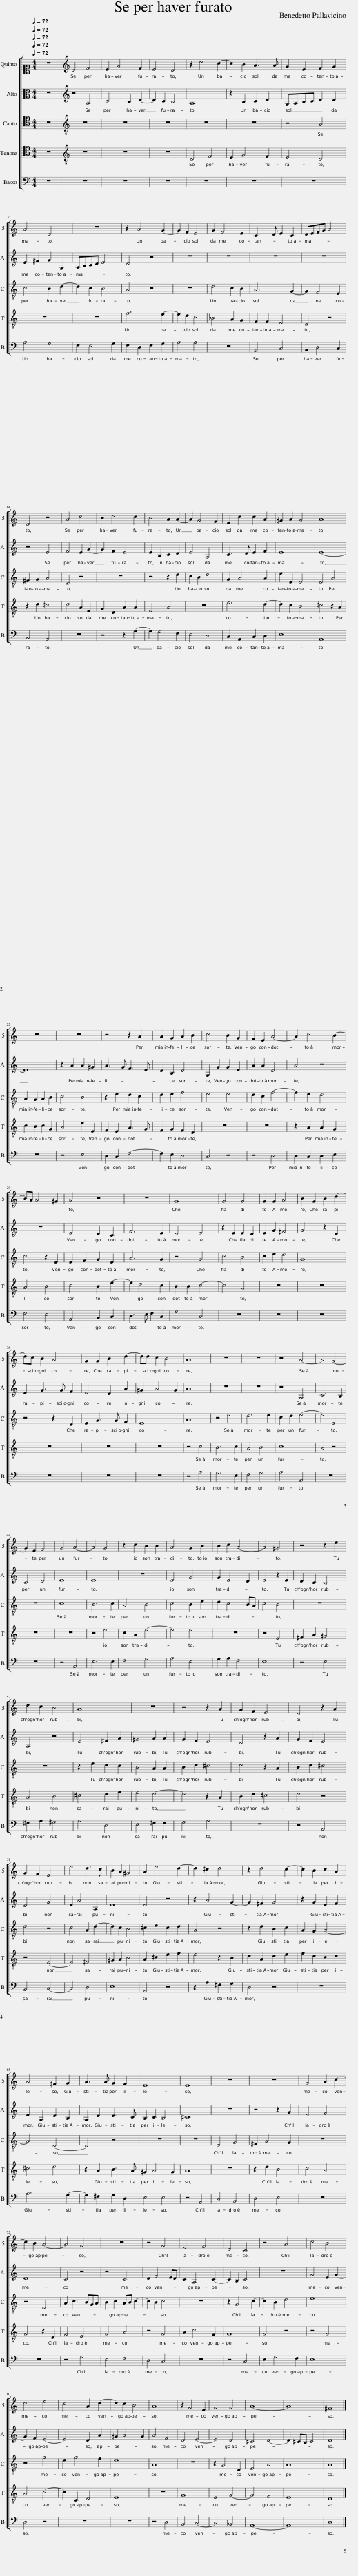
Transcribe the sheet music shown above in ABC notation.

X:1
%%score [ 1 2 [ 3 4 ] 5 ]
L:1/8
Q:1/4=72
M:4/4
I:linebreak $
K:C
V:1 alto1
V:2 alto
V:3 tenor
V:4 tenor
V:5 bass
V:1
 z8 | D4 F4 | E2 G4 F2 | E4 D4 | z2 d4 c2- | %5
 c2 B2 A3 A | G2 E2 F2 G2 |$ A4 D4 | z8 | z2 A4 G2- | %10
 G2 F2 E4 | G2 F4 E2 | C3 D E2 C2 | DEFG A4 |$ D4 z4 | %15
 A4 c4 | B2 d4 c2 | B4 A2 A2- | A2 G4 F2 | E2 c2 c2 A2 | %20
 ^G2 A2 G4 | A8 |$ z8 | z8 | z4 z2 A2 | %25
 A2 G2 A2 B2 | c4 B2 G2 | F2 E2 A4- | A2 c4 B2- |$ BA A4 ^G2 | %30
 A4 z4 | z8 | G8 | G4 G4 | G2 G2 A4 | %35
 B2 G2 B2 d2- |$ dc B2 A4 | G2 G2 B2 d2- | dd c2 B4 | A8 | %40
 z8 | z8 | z4 A4- | A4 G4- |$ G2 E2 F4 | %45
 G4 A4- | A4 G4 | z2 c2 B2 B2 | A4 G2 B2 | B2 c2 A4- | %50
 A4 ^G4 | z4 z2 e2 |$ d2 c2 B4 | A8 | z8 | %55
 z4 z2 A2 | G2 F2 E4 | D4 z2 A2 |$ G2 F2 E4 | e4 d3 c | %60
 B2 A2 ^G4 | A2 e4 d2- | d2 ^c2 d4 | z2 d4 c2- | c2 B2 c2 A2 |$ %65
 A4 ^F2 G2 | A3 A G2 F2 | E8 | E8 | z8 | %70
 z8 | G4 A2 c2- |$ c2 B2 A4- | A4 G4 | z8 | %75
 z4 G4 | E4 F4 | D4 C4 | z4 A4 | c4 B4 |$ %80
 d4 e4 | c4 A2 d2- | d2 c2 B4 | A8 | z2 G4 E2 | %85
 G4 G4 | A8- | A8 | ^F8 |] %89
V:2
 z8 | z4 A,4 | C4 B,2 D2- | D2 C2 B,4 | A,8 | %5
 z2 B,2 C2 D2 | G,A,B,C D2 D2 |$ E2 ^F2 G2 G,2 | A,B,CD E4 | D4 z4 | %10
 z8 | z8 | z8 | z8 |$ z4 E4 | %15
 F4 E2 G2- | G2 F2 E4 | E2 B,2 C2 D2 | E4 A,4 | C3 D E2 F2 | %20
 E8 | E8- |$ E8 | z2 A2 A2 ^G2 | A3 G F3 E | %25
 D2 B,2 D4 | G,2 G2 G2 E2 | A2 A2 D4 | A4 z4 |$ z8 | %30
 E4 D2 C2 | F6 E2 | D4 E4 | z2 E2 E2 D2 | E2 G2 ^F4 | %35
 G4 z2 D2 |$ E2 G3 G F2 | E4 D2 A2 | ^G2 A4 G2 | A8 | %40
 z8 | z8 | z4 A,4 | C6 B,2 |$ C4 D4 | %45
 E8 | E8 | z8 | E4 G4 | G2 E4 D2 | %50
 E4 z2 E2 | D2 C2 B,4 |$ A,4 z4 | E4 ^F2 A2 | ^G4 A2 A2 | %55
 G2 F2 E4 | D4 z2 A2 | G2 F2 E4 |$ D4 G4 | E2 A4 A,2 | %60
 E8 | E4 z4 | z2 A4 G2- | G2 ^F2 G4 | z2 G2 E2 F2 |$ %65
 E2 A,2 D2 B,2 | A,2 D2 D3 C | B,2 C2 B,4 | ^C8 | z8 | %70
 z4 z2 G2 | E4 F4 |$ D8 | C4 z4 | z4 C4 | %75
 D2 F4 ED | C2 A,4 C2- | C2 B,2 C4 | z8 | G4 E2 G2- |$ %80
 G2 F2 E4- | E4 D2 A2 | ^G2 A4 G2 | A4 F4 | D4 E4- | %85
 E4 D4 | ^C4 D4- | D2 ^CB, C4 | D8 |] %89
V:3
 z8 | z8 | z8 | z8 | z8 | %5
 z8 | z4 A,4 |$ C4 B,2 D2- | D2 C2 B,4 | A,4 z4 | %10
 z8 | D4 C2 B,2 | A,6 G,2- | G,2 F,4 E,2 |$ ^F,2 G,2 A,4 | %15
 D,4 z4 | z8 | z4 z2 D2 | C2 B,2 D4 | G,2 A,4 A,2 | %20
 E2 E,2 E,4 | E,4 A,4 |$ A,2 G,2 A,2 B,2 | C4 B,4 | z2 E2 D2 C2 | %25
 D2 E2 F4 | E4 E4 | D2 C2 F4- | F2 E2 D4 |$ C4 z2 E,2 | %30
 E,2 F,2 G,2 E,2 | A,6 G,2 | z4 G,4 | C4 B,4 | C2 E2 D4 | %35
 G,8 |$ z4 z2 D,2 | E,2 G,3 G, F,2 | E,8 | A,8 | %40
 z4 E4 | D6 E2 | C2 D2 E4- | E4 E,4 |$ z8 | %45
 C8 | B,6 C2 | A,4 B,4 | C4 B,2 E2 | D2 C4 B,A, | %50
 C4 B,4 | z8 |$ z8 | z2 E2 D2 C2 | B,4 A,2 A,2 | %55
 B,2 D2 ^C4 | D4 z2 A,2 | B,2 D2 ^C4 |$ D4 z4 | C4 A,2 D2- | %60
 D2 C2 B,4 | ^C2 E2 C2 D2 | A,4 z4 | z2 D2 B,2 C2 | A,2 G,2 A,4- |$ %65
 A,4 D,4- | D,4 z4 | z8 | z8 | E,4 G,4 | %70
 ^F,2 A,4 G,2 | z8 |$ z4 D,4 | A,2 C3 B,G,A, | B,2 C2 A,B, C2- | %75
 C2 B,2 C4 | z8 | z2 G,4 C2- | C2 B,2 D4 | E8 |$ %80
 z4 G4 | E2 G4 F2 | E8 | A,8 | z8 | %85
 z2 G,4 D,2 | E,4 A,4 | A,8 | A,8 |] %89
V:4
 z8 | z8 | z8 | z8 | D,4 F,4 | %5
 E,2 G,4 F,2 | E,4 D,4 |$ z8 | z8 | F6 E2- | %10
 E2 D2 C4 | _B,4 A,2 G,2 | F,2 F,2 E,4 | D,4 z4 |$ z2 D2 ^C4 | %15
 D4 A,2 E,2 | G,2 D,2 A,2 A,2 | E,4 A,4 | z8 | E6 D2- | %20
 D2 C2 B,4 | ^C4 z2 A,2 |$ C2 B,2 C2 G,2 | A,4 E2 E,2 | F,2 E,2 A,3 G, | %25
 F,2 G,2 F,2 D,2 | z8 | z8 | z2 A,2 A,2 G,2 |$ A,4 B,4 | %30
 C4 B,2 E2- | E2 D4 C2 | B,2 B,2 C4- | C4 G,4 | z8 | %35
 z8 |$ z8 | z8 | z8 | z4 C4 | %40
 B,6 C2 | A,4 B,4 | C8 | A,4 z4 |$ z8 | %45
 z8 | z4 E4 | C2 A,2 E4- | E4 E4 | z8 | %50
 z4 E,4 | ^F,2 A,2 ^G,4 |$ A,4 B,4 | ^C4 D2 F2 | E4 D4- | %55
 D4 z2 A,2 | B,2 D2 ^C4 | D4 z4 |$ z4 E,4- | E,4 ^F,4 | %60
 ^G,2 A,2 B,4 | A,2 ^C2 E2 F2 | E4 z2 B,2 | D2 A,2 D2 E2 | F2 D2 C2 D2 |$ %65
 ^C4 D4 | z2 A,2 B,3 A, | ^G,2 A,4 G,2 | A,8 | z8 | %70
 z2 D2 B,4 | C4 A,4 |$ G,4 z2 D,2 | F,4 E,4 | G,4 A,4 | %75
 z4 G,4 | A,2 C4 F,2 | G,8 | G,4 z4 | z4 G,4 |$ %80
 A,4 C4- | C2 C,2 D,4 | E,8 | z8 | G,8 | %85
 E,4 G,4- | G,4 F,4 | E,8 | D,8 |] %89
V:5
 z8 | z8 | z8 | z8 | z8 | %5
 z8 | z8 |$ A,4 G,4 | F,2 E,4 G,2 | F,2 D,2 F,2 G,2 | %10
 A,4 A,4 | z8 | A,,4 C,4 | B,,2 D,4 C,2 |$ B,,4 A,,4 | %15
 z8 | z4 z2 A,2- | A,2 G,4 F,2 | E,4 D,4 | C,2 A,,2 C,2 D,2 | %20
 E,8 | A,,8 |$ z8 | z4 E,4 | D,2 C,2 F,4- | %25
 F,2 E,2 D,4 | C,4 z4 | z4 D,4 | D,2 C,2 D,2 E,2 |$ F,4 E,4 | %30
 A,,4 B,,2 C,2 | D,3 E, F,2 C,2 | G,4 C,4 | z8 | z8 | %35
 z8 |$ z8 | z8 | z8 | z4 A,4 | %40
 G,6 E,2 | F,4 G,4 | A,4 A,,4 | z8 |$ z8 | %45
 z4 A,,4 | E,6 E,2 | F,4 G,4 | A,4 E,4 | G,2 A,2 F,4 | %50
 E,8 | z4 E,4 |$ ^F,2 A,2 ^G,4 | A,4 D,4 | E,4 ^F,2 F,2 | %55
 G,4 A,4 | z8 | z4 A,,4 |$ B,,4 C,4- | C,4 D,4 | %60
 E,8 | A,,4 z4 | z2 A,2 ^F,2 G,2 | D,4 z4 | z8 |$ %65
 A,6 G,2- | G,2 ^F,2 G,2 D,2 | E,4 E,4 | z4 A,,4 | C,4 B,,4 | %70
 D,4 E,4 | z8 |$ z8 | z4 G,4 | E,4 F,4 | %75
 D,4 C,4 | z8 | z4 C,4 | E,2 G,4 F,2 | E,8 |$ %80
 D,4 z4 | z8 | z8 | z4 D,4 | B,,4 C,4- | %85
 C,4 _B,,4 | A,,8- | A,,8 | D,8 |] %89
